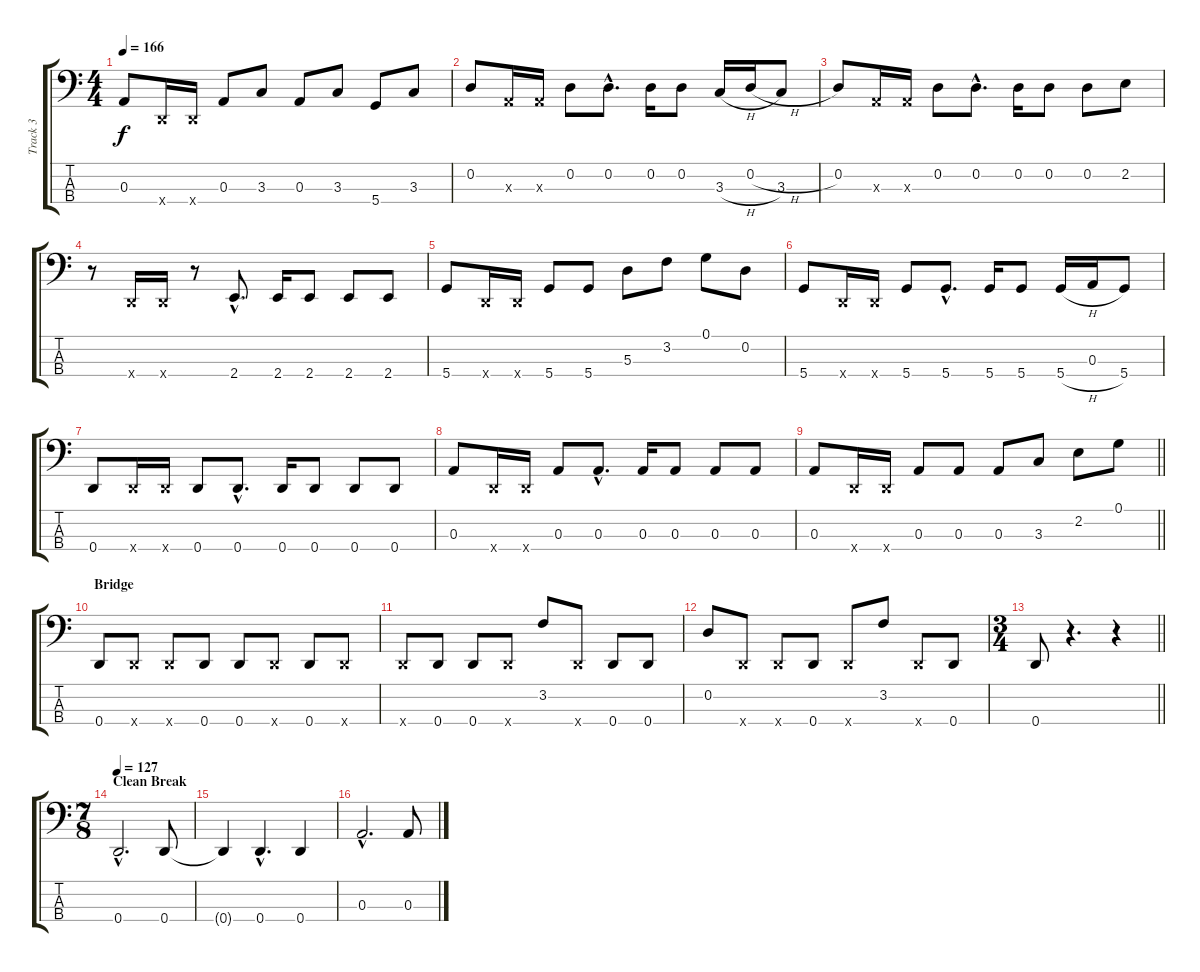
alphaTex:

\track ("Track 3" "Track 3") {instrument electricbasspick}
\staff {score tabs}
\tuning (G2 D2 A1 D1) {hide}
\ts (4 4)
\tempo 166
\clef f4
\ks c
0.3.8{dy f} 0.4{x}.16 0.4{x}.16 0.3.8 3.3.8 0.3.8 3.3.8 5.4.8 3.3.8 |
0.2.8 0.3{x}.16 0.3{x}.16 0.2.8 0.2{hac}.8{d} 0.2.16 0.2.8 3.3{h}.16 0.2{h}.16 3.3.8 |
0.2.8 0.3{x}.16 0.3{x}.16 0.2.8 0.2{hac}.8{d} 0.2.16 0.2.8 0.2.8 2.2.8 |
r.8 0.4{x}.16 0.4{x}.16 r.8 2.4{hac}.8{d} 2.4.16 2.4.8 2.4.8 2.4.8 |
5.4.8 0.4{x}.16 0.4{x}.16 5.4.8 5.4.8 5.3.8 3.2.8 0.1.8 0.2.8 |
5.4.8 0.4{x}.16 0.4{x}.16 5.4.8 5.4{hac}.8{d} 5.4.16 5.4.8 5.4{h}.16 0.3.16 5.4.8 |
0.4.8 0.4{x}.16 0.4{x}.16 0.4.8 0.4{hac}.8{d} 0.4.16 0.4.8 0.4.8 0.4.8 |
0.3.8 0.4{x}.16 0.4{x}.16 0.3.8 0.3{hac}.8{d} 0.3.16 0.3.8 0.3.8 0.3.8 |
\barLineRight lightlight
0.3.8 0.4{x}.16 0.4{x}.16 0.3.8 0.3.8 0.3.8 3.3.8 2.2.8 0.1.8 |
\section ("" "Bridge")
0.4.8 0.4{x}.8 0.4{x}.8 0.4.8 0.4.8 0.4{x}.8 0.4.8 0.4{x}.8 |
0.4{x}.8 0.4.8 0.4.8 0.4{x}.8 3.2.8 0.4{x}.8 0.4.8 0.4.8 |
0.2.8 0.4{x}.8 0.4{x}.8 0.4.8 0.4{x}.8 3.2.8 0.4{x}.8 0.4.8 |
\ts (3 4)
\barLineRight lightlight
0.4.8 r.4{d} r.4 |
\ts (7 8)
\section ("" "Clean Break")
\tempo 127
0.4{hac}.2{d} 0.4.8 |
0.4{t}.4 0.4{hac}.4{d} 0.4.4 |
0.3{hac}.2{d} 0.3.8
